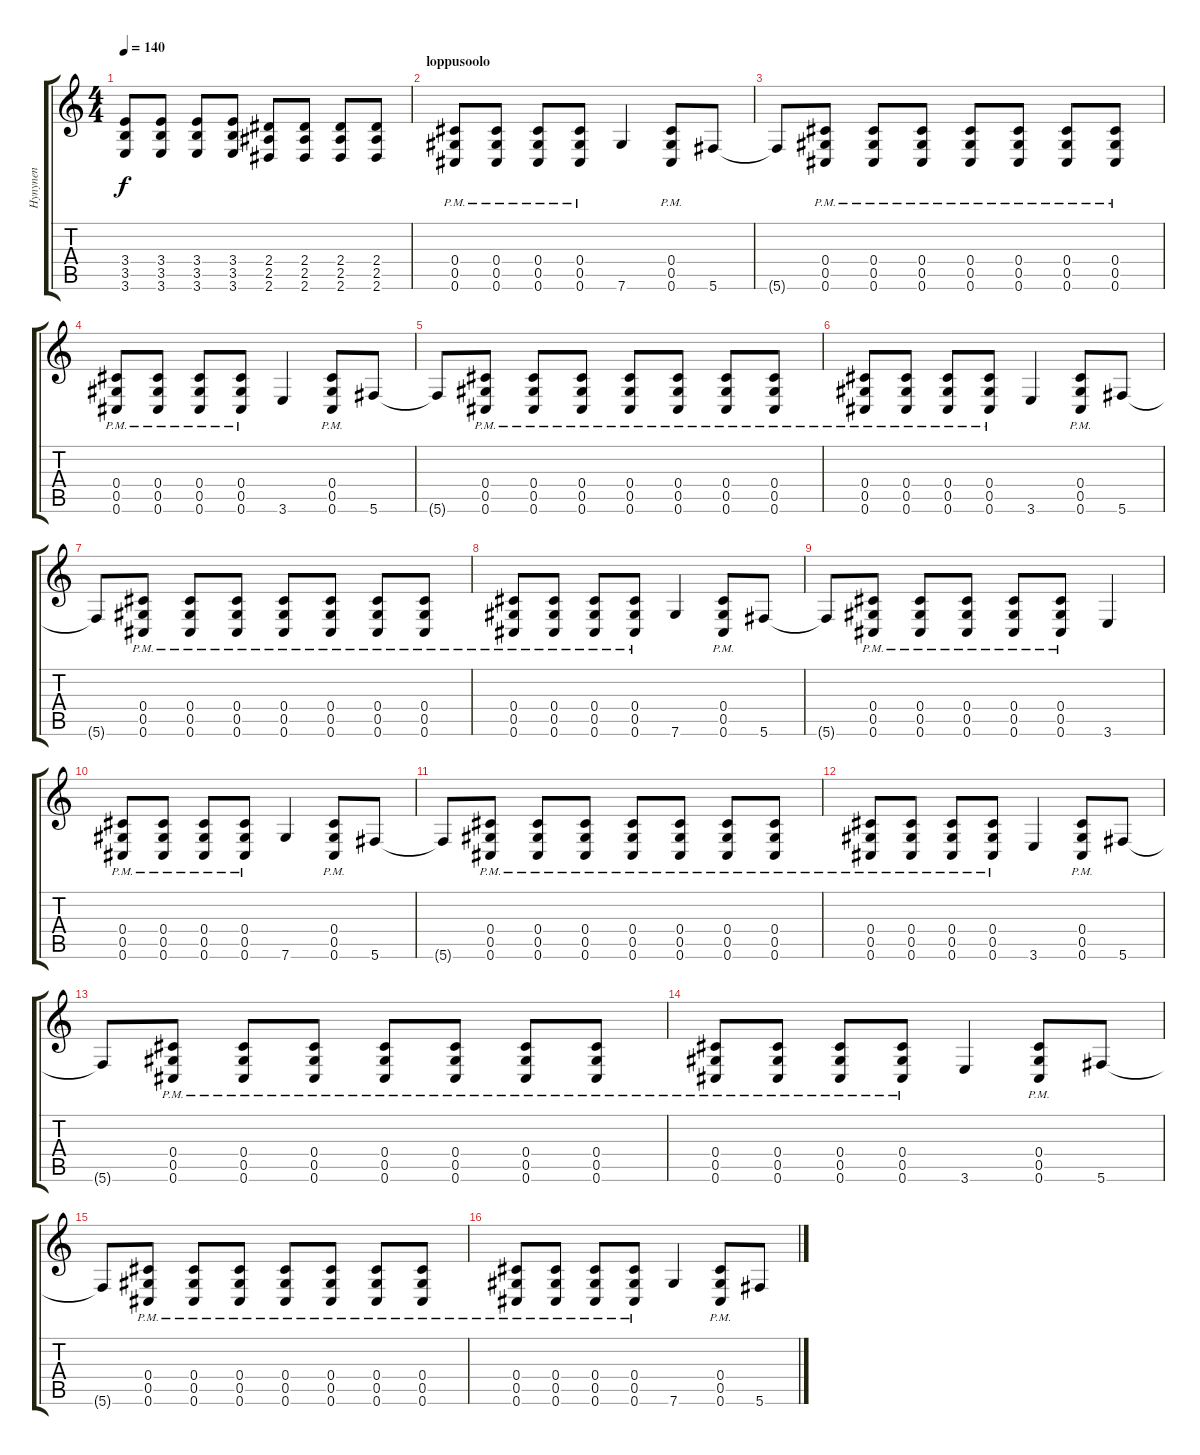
\track ("Hynynen" "Hynynen") {instrument distortionguitar}
\staff {score tabs}
\tuning (Eb4 Bb3 Gb3 Db3 Ab2 Db2) {hide}
\ts (4 4)
\tempo 140
\clef g2
\ks c
(3.4 3.5 3.6).8{dy f} (3.4 3.5 3.6).8 (3.4 3.5 3.6).8 (3.4 3.5 3.6).8 (2.4 2.5 2.6).8 (2.4 2.5 2.6).8 (2.4 2.5 2.6).8 (2.4 2.5 2.6).8 |
\section ("" "loppusoolo")
(0.4{pm} 0.5{pm} 0.6{pm}).8 (0.4{pm} 0.5{pm} 0.6{pm}).8 (0.4{pm} 0.5{pm} 0.6{pm}).8 (0.4{pm} 0.5{pm} 0.6{pm}).8 7.6.4 (0.4{pm} 0.5{pm} 0.6{pm}).8 5.6.8 |
5.6{t}.8 (0.4{pm} 0.5{pm} 0.6{pm}).8 (0.4{pm} 0.5{pm} 0.6{pm}).8 (0.4{pm} 0.5{pm} 0.6{pm}).8 (0.4{pm} 0.5{pm} 0.6{pm}).8 (0.4{pm} 0.5{pm} 0.6{pm}).8 (0.4{pm} 0.5{pm} 0.6{pm}).8 (0.4{pm} 0.5{pm} 0.6{pm}).8 |
(0.4{pm} 0.5{pm} 0.6{pm}).8 (0.4{pm} 0.5{pm} 0.6{pm}).8 (0.4{pm} 0.5{pm} 0.6{pm}).8 (0.4{pm} 0.5{pm} 0.6{pm}).8 3.6.4 (0.4{pm} 0.5{pm} 0.6{pm}).8 5.6.8 |
5.6{t}.8 (0.4{pm} 0.5{pm} 0.6{pm}).8 (0.4{pm} 0.5{pm} 0.6{pm}).8 (0.4{pm} 0.5{pm} 0.6{pm}).8 (0.4{pm} 0.5{pm} 0.6{pm}).8 (0.4{pm} 0.5{pm} 0.6{pm}).8 (0.4{pm} 0.5{pm} 0.6{pm}).8 (0.4{pm} 0.5{pm} 0.6{pm}).8 |
(0.4{pm} 0.5{pm} 0.6{pm}).8 (0.4{pm} 0.5{pm} 0.6{pm}).8 (0.4{pm} 0.5{pm} 0.6{pm}).8 (0.4{pm} 0.5{pm} 0.6{pm}).8 3.6.4 (0.4{pm} 0.5{pm} 0.6{pm}).8 5.6.8 |
5.6{t}.8 (0.4{pm} 0.5{pm} 0.6{pm}).8 (0.4{pm} 0.5{pm} 0.6{pm}).8 (0.4{pm} 0.5{pm} 0.6{pm}).8 (0.4{pm} 0.5{pm} 0.6{pm}).8 (0.4{pm} 0.5{pm} 0.6{pm}).8 (0.4{pm} 0.5{pm} 0.6{pm}).8 (0.4{pm} 0.5{pm} 0.6{pm}).8 |
(0.4{pm} 0.5{pm} 0.6{pm}).8 (0.4{pm} 0.5{pm} 0.6{pm}).8 (0.4{pm} 0.5{pm} 0.6{pm}).8 (0.4{pm} 0.5{pm} 0.6{pm}).8 7.6.4 (0.4{pm} 0.5{pm} 0.6{pm}).8 5.6.8 |
5.6{t}.8 (0.4{pm} 0.5{pm} 0.6{pm}).8 (0.4{pm} 0.5{pm} 0.6{pm}).8 (0.4{pm} 0.5{pm} 0.6{pm}).8 (0.4{pm} 0.5{pm} 0.6{pm}).8 (0.4{pm} 0.5{pm} 0.6{pm}).8 3.6.4 |
(0.4{pm} 0.5{pm} 0.6{pm}).8 (0.4{pm} 0.5{pm} 0.6{pm}).8 (0.4{pm} 0.5{pm} 0.6{pm}).8 (0.4{pm} 0.5{pm} 0.6{pm}).8 7.6.4 (0.4{pm} 0.5{pm} 0.6{pm}).8 5.6.8 |
5.6{t}.8 (0.4{pm} 0.5{pm} 0.6{pm}).8 (0.4{pm} 0.5{pm} 0.6{pm}).8 (0.4{pm} 0.5{pm} 0.6{pm}).8 (0.4{pm} 0.5{pm} 0.6{pm}).8 (0.4{pm} 0.5{pm} 0.6{pm}).8 (0.4{pm} 0.5{pm} 0.6{pm}).8 (0.4{pm} 0.5{pm} 0.6{pm}).8 |
(0.4{pm} 0.5{pm} 0.6{pm}).8 (0.4{pm} 0.5{pm} 0.6{pm}).8 (0.4{pm} 0.5{pm} 0.6{pm}).8 (0.4{pm} 0.5{pm} 0.6{pm}).8 3.6.4 (0.4{pm} 0.5{pm} 0.6{pm}).8 5.6.8 |
5.6{t}.8 (0.4{pm} 0.5{pm} 0.6{pm}).8 (0.4{pm} 0.5{pm} 0.6{pm}).8 (0.4{pm} 0.5{pm} 0.6{pm}).8 (0.4{pm} 0.5{pm} 0.6{pm}).8 (0.4{pm} 0.5{pm} 0.6{pm}).8 (0.4{pm} 0.5{pm} 0.6{pm}).8 (0.4{pm} 0.5{pm} 0.6{pm}).8 |
(0.4{pm} 0.5{pm} 0.6{pm}).8 (0.4{pm} 0.5{pm} 0.6{pm}).8 (0.4{pm} 0.5{pm} 0.6{pm}).8 (0.4{pm} 0.5{pm} 0.6{pm}).8 3.6.4 (0.4{pm} 0.5{pm} 0.6{pm}).8 5.6.8 |
5.6{t}.8 (0.4{pm} 0.5{pm} 0.6{pm}).8 (0.4{pm} 0.5{pm} 0.6{pm}).8 (0.4{pm} 0.5{pm} 0.6{pm}).8 (0.4{pm} 0.5{pm} 0.6{pm}).8 (0.4{pm} 0.5{pm} 0.6{pm}).8 (0.4{pm} 0.5{pm} 0.6{pm}).8 (0.4{pm} 0.5{pm} 0.6{pm}).8 |
(0.4{pm} 0.5{pm} 0.6{pm}).8 (0.4{pm} 0.5{pm} 0.6{pm}).8 (0.4{pm} 0.5{pm} 0.6{pm}).8 (0.4{pm} 0.5{pm} 0.6{pm}).8 7.6.4 (0.4{pm} 0.5{pm} 0.6{pm}).8 5.6.8
